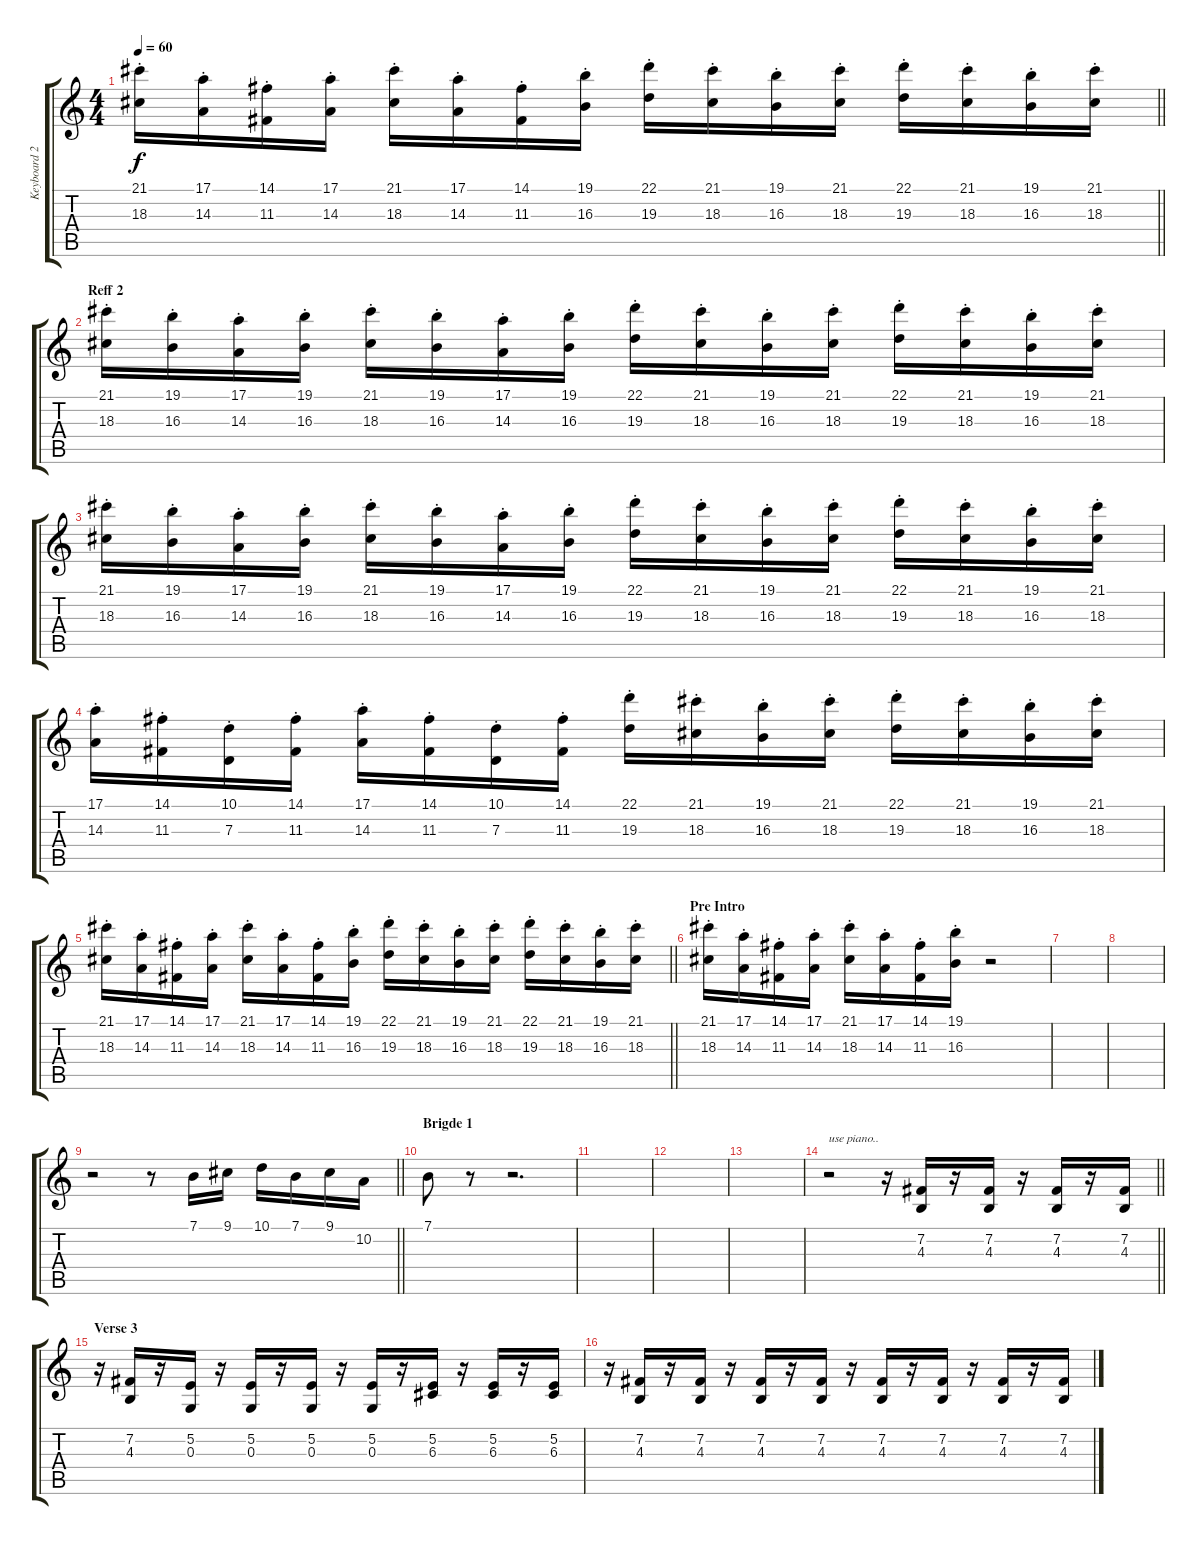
\track ("Keyboard 2" "Keyboard 2") {instrument lead2sawtooth}
\staff {score tabs}
\tuning (E4 B3 G3 D3 A2 E2) {hide}
\ts (4 4)
\tempo 60
\clef g2
\barLineRight lightlight
\ks c
(21.1{st} 18.3{st}).16{dy f} (17.1{st} 14.3{st}).16 (14.1{st} 11.3{st}).16 (17.1{st} 14.3{st}).16 (21.1{st} 18.3{st}).16 (17.1{st} 14.3{st}).16 (14.1{st} 11.3{st}).16 (19.1{st} 16.3{st}).16 (22.1{st} 19.3{st}).16 (21.1{st} 18.3{st}).16 (19.1{st} 16.3{st}).16 (21.1{st} 18.3{st}).16 (22.1{st} 19.3{st}).16 (21.1{st} 18.3{st}).16 (19.1{st} 16.3{st}).16 (21.1{st} 18.3{st}).16 |
\section ("" "Reff 2")
(21.1{st} 18.3{st}).16 (19.1{st} 16.3{st}).16 (17.1{st} 14.3{st}).16 (19.1{st} 16.3{st}).16 (21.1{st} 18.3{st}).16 (19.1{st} 16.3{st}).16 (17.1{st} 14.3{st}).16 (19.1{st} 16.3{st}).16 (22.1{st} 19.3{st}).16 (21.1{st} 18.3{st}).16 (19.1{st} 16.3{st}).16 (21.1{st} 18.3{st}).16 (22.1{st} 19.3{st}).16 (21.1{st} 18.3{st}).16 (19.1{st} 16.3{st}).16 (21.1{st} 18.3{st}).16 |
(21.1{st} 18.3{st}).16 (19.1{st} 16.3{st}).16 (17.1{st} 14.3{st}).16 (19.1{st} 16.3{st}).16 (21.1{st} 18.3{st}).16 (19.1{st} 16.3{st}).16 (17.1{st} 14.3{st}).16 (19.1{st} 16.3{st}).16 (22.1{st} 19.3{st}).16 (21.1{st} 18.3{st}).16 (19.1{st} 16.3{st}).16 (21.1{st} 18.3{st}).16 (22.1{st} 19.3{st}).16 (21.1{st} 18.3{st}).16 (19.1{st} 16.3{st}).16 (21.1{st} 18.3{st}).16 |
(17.1{st} 14.3{st}).16 (14.1{st} 11.3{st}).16 (10.1{st} 7.3{st}).16 (14.1{st} 11.3{st}).16 (17.1{st} 14.3{st}).16 (14.1{st} 11.3{st}).16 (10.1{st} 7.3{st}).16 (14.1{st} 11.3{st}).16 (22.1{st} 19.3{st}).16 (21.1{st} 18.3{st}).16 (19.1{st} 16.3{st}).16 (21.1{st} 18.3{st}).16 (22.1{st} 19.3{st}).16 (21.1{st} 18.3{st}).16 (19.1{st} 16.3{st}).16 (21.1{st} 18.3{st}).16 |
\barLineRight lightlight
(21.1{st} 18.3{st}).16 (17.1{st} 14.3{st}).16 (14.1{st} 11.3{st}).16 (17.1{st} 14.3{st}).16 (21.1{st} 18.3{st}).16 (17.1{st} 14.3{st}).16 (14.1{st} 11.3{st}).16 (19.1{st} 16.3{st}).16 (22.1{st} 19.3{st}).16 (21.1{st} 18.3{st}).16 (19.1{st} 16.3{st}).16 (21.1{st} 18.3{st}).16 (22.1{st} 19.3{st}).16 (21.1{st} 18.3{st}).16 (19.1{st} 16.3{st}).16 (21.1{st} 18.3{st}).16 |
\section ("" "Pre Intro")
(21.1{st} 18.3{st}).16 (17.1{st} 14.3{st}).16 (14.1{st} 11.3{st}).16 (17.1{st} 14.3{st}).16 (21.1{st} 18.3{st}).16 (17.1{st} 14.3{st}).16 (14.1{st} 11.3{st}).16 (19.1{st} 16.3{st}).16 r.2 |
|
|
\barLineRight lightlight
r.2 r.8 7.1.16 9.1.16 10.1.16 7.1.16 9.1.16 10.2.16 |
\section ("" "Brigde 1")
7.1.8 r.8 r.2{d} |
|
|
|
\barLineRight lightlight
r.2{txt "use piano.." volume 13 balance 8 instrument brightacousticpiano} r.16 (7.2 4.3).16 r.16 (7.2 4.3).16 r.16 (7.2 4.3).16 r.16 (7.2 4.3).16 |
\section ("" "Verse 3")
r.16 (7.2 4.3).16 r.16 (5.2 0.3).16 r.16 (5.2 0.3).16 r.16 (5.2 0.3).16 r.16 (5.2 0.3).16 r.16 (5.2 6.3).16 r.16 (5.2 6.3).16 r.16 (5.2 6.3).16 |
r.16 (7.2 4.3).16 r.16 (7.2 4.3).16 r.16 (7.2 4.3).16 r.16 (7.2 4.3).16 r.16 (7.2 4.3).16 r.16 (7.2 4.3).16 r.16 (7.2 4.3).16 r.16 (7.2 4.3).16
